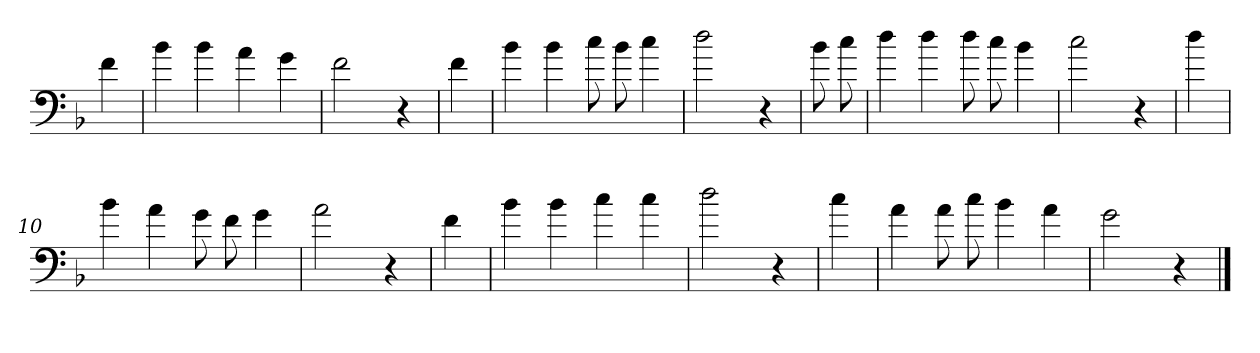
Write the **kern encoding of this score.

**kern
*part1
*staff1
*clefF4
*k[b-]
=
4f
=1
4b-
4b-
4a
4g
=2
2f
4r
=3
4f
=4
4b-
4b-
8cc
8b-
4cc
=5
2dd
4r
=6
8b-
8cc
=7
4dd
4dd
8dd
8cc
4b-
=8
2cc
4r
=9
4dd
=10
4b-
4a
8g
8f
4g
=11
2a
4r
=12
4f
=13
4b-
4b-
4cc
4cc
=14
2dd
4r
=15
4cc
=16
4a
8a
8cc
4b-
4a
=17
2g
4r
==
*-
